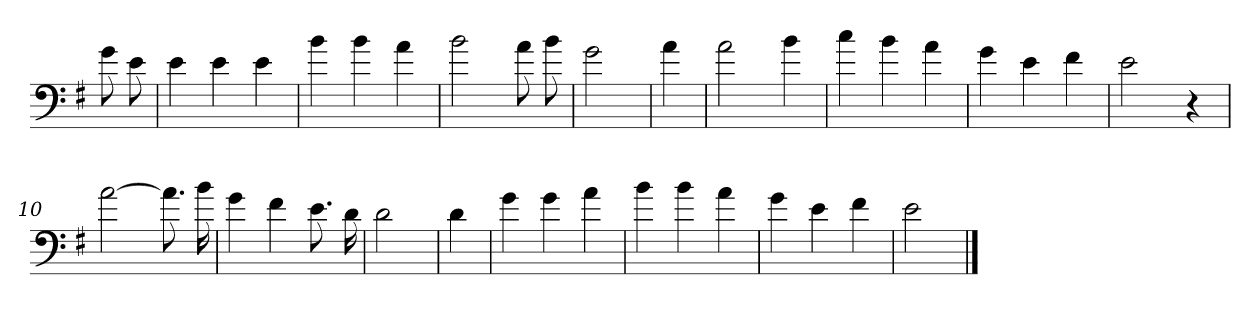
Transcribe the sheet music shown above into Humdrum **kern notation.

**kern
*part1
*staff1
*clefF4
*k[f#]
*e:
=
8g
8e
=1
4e
4e
4e
=2
4b
4b
4a
=3
2b
8a
8b
=4
2g
=5
4a
=6
2a
4b
=7
4cc
4b
4a
=8
4g
4e
4f#
=9
2e
4r
=10
[2a
8.a]
16b
=11
4g
4f#
8.e
16d
=12
2d
=13
4d
=14
4g
4g
4a
=15
4b
4b
4a
=16
4g
4e
4f#
=17
2e
==
*-
